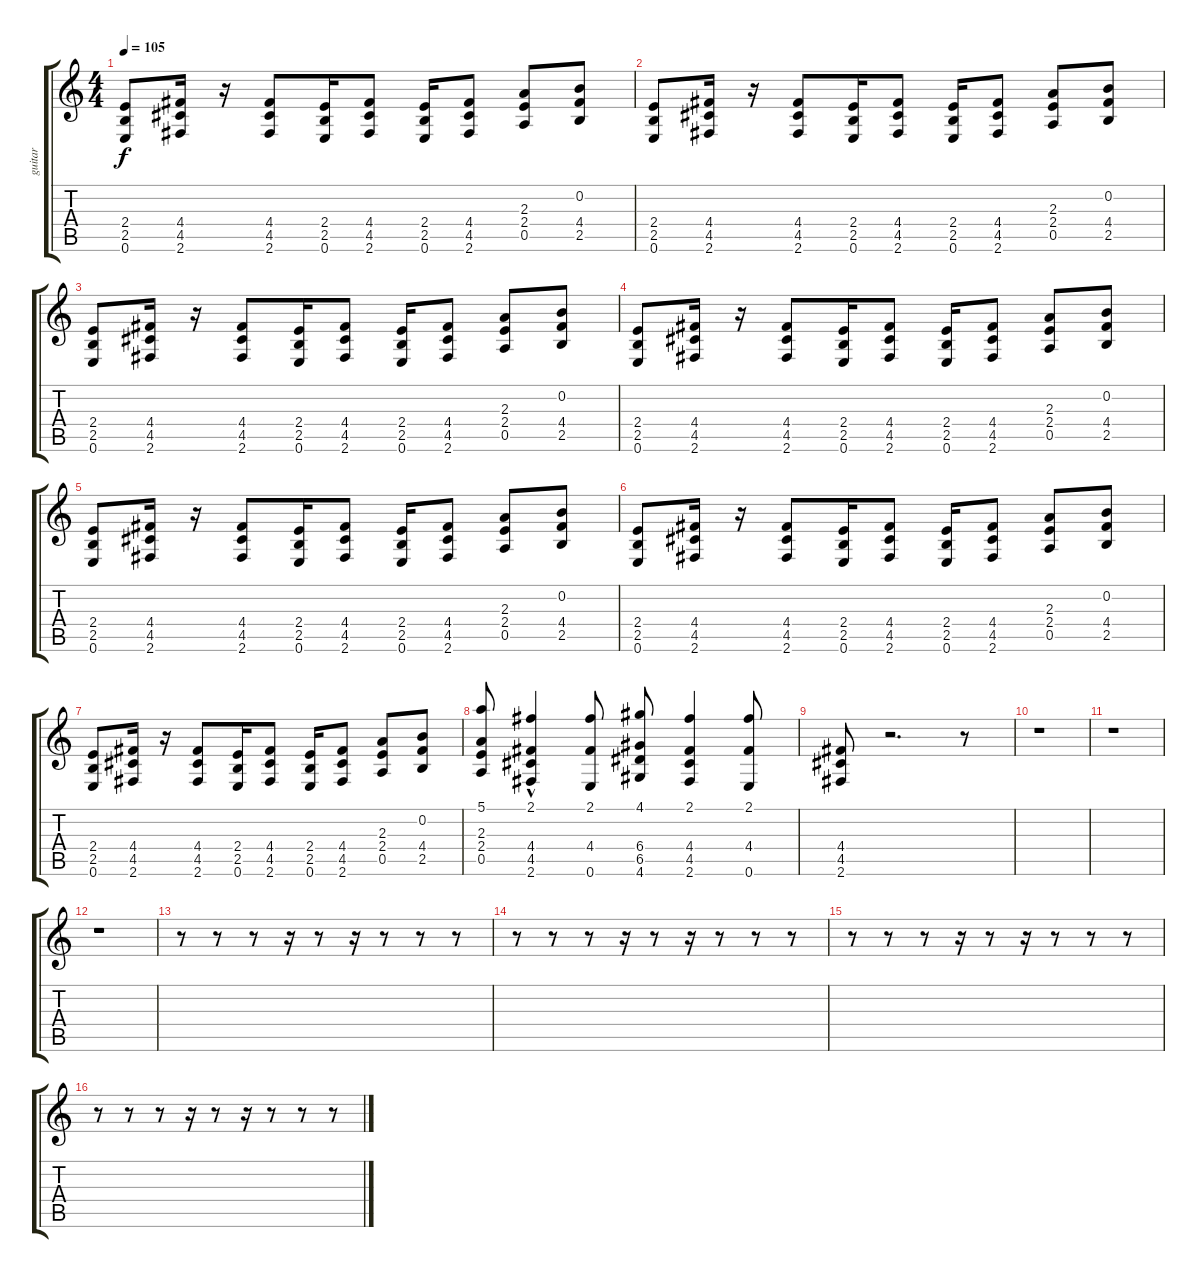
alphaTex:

\track ("guitar" "guitar") {instrument distortionguitar}
\staff {score tabs}
\tuning (E4 B3 G3 D3 A2 E2) {hide}
\ts (4 4)
\tempo 105
\clef g2
\ks c
(2.4 2.5 0.6).8{dy f} (4.4 4.5 2.6).16 r.16 (4.4 4.5 2.6).8 (2.4 2.5 0.6).16 (4.4 4.5 2.6).8 (2.4 2.5 0.6).16 (4.4 4.5 2.6).8 (2.3 2.4 0.5).8 (0.2 4.4 2.5).8 |
(2.4 2.5 0.6).8 (4.4 4.5 2.6).16 r.16 (4.4 4.5 2.6).8 (2.4 2.5 0.6).16 (4.4 4.5 2.6).8 (2.4 2.5 0.6).16 (4.4 4.5 2.6).8 (2.3 2.4 0.5).8 (0.2 4.4 2.5).8 |
(2.4 2.5 0.6).8 (4.4 4.5 2.6).16 r.16 (4.4 4.5 2.6).8 (2.4 2.5 0.6).16 (4.4 4.5 2.6).8 (2.4 2.5 0.6).16 (4.4 4.5 2.6).8 (2.3 2.4 0.5).8 (0.2 4.4 2.5).8 |
(2.4 2.5 0.6).8 (4.4 4.5 2.6).16 r.16 (4.4 4.5 2.6).8 (2.4 2.5 0.6).16 (4.4 4.5 2.6).8 (2.4 2.5 0.6).16 (4.4 4.5 2.6).8 (2.3 2.4 0.5).8 (0.2 4.4 2.5).8 |
(2.4 2.5 0.6).8 (4.4 4.5 2.6).16 r.16 (4.4 4.5 2.6).8 (2.4 2.5 0.6).16 (4.4 4.5 2.6).8 (2.4 2.5 0.6).16 (4.4 4.5 2.6).8 (2.3 2.4 0.5).8 (0.2 4.4 2.5).8 |
(2.4 2.5 0.6).8 (4.4 4.5 2.6).16 r.16 (4.4 4.5 2.6).8 (2.4 2.5 0.6).16 (4.4 4.5 2.6).8 (2.4 2.5 0.6).16 (4.4 4.5 2.6).8 (2.3 2.4 0.5).8 (0.2 4.4 2.5).8 |
(2.4 2.5 0.6).8 (4.4 4.5 2.6).16 r.16 (4.4 4.5 2.6).8 (2.4 2.5 0.6).16 (4.4 4.5 2.6).8 (2.4 2.5 0.6).16 (4.4 4.5 2.6).8 (2.3 2.4 0.5).8 (0.2 4.4 2.5).8 |
(5.1 2.3 2.4 0.5).8 (2.1 4.4 4.5{hac} 2.6).4 (2.1 4.4 0.6).8 (4.1 6.4 6.5 4.6).8 (2.1 4.4 4.5 2.6).4 (2.1 4.4 0.6).8 |
(4.4 4.5 2.6).8 r.2{d} r.8 |
r.1 |
r.1 |
r.1 |
r.8 r.8 r.8 r.16 r.8 r.16 r.8 r.8 r.8 |
r.8 r.8 r.8 r.16 r.8 r.16 r.8 r.8 r.8 |
r.8 r.8 r.8 r.16 r.8 r.16 r.8 r.8 r.8 |
r.8 r.8 r.8 r.16 r.8 r.16 r.8 r.8 r.8
